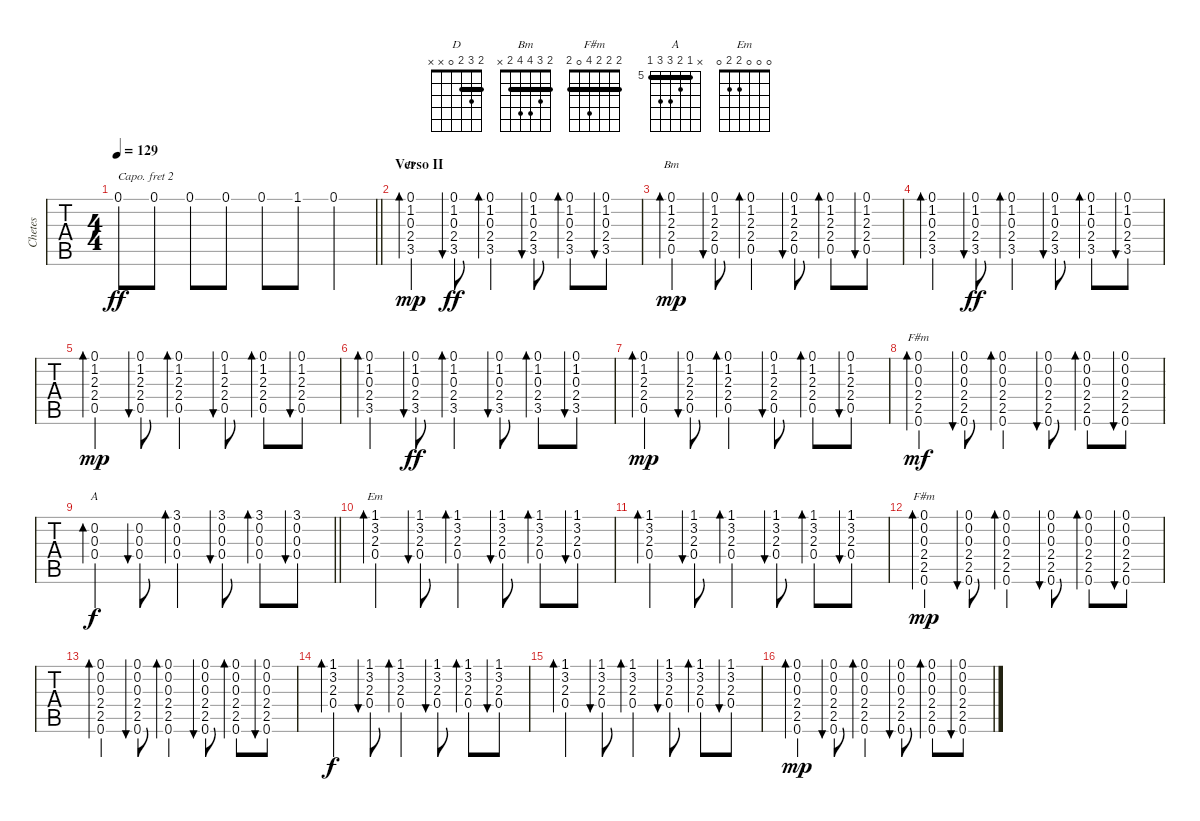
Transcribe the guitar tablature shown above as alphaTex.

\track ("Chetes" "Chetes") {instrument acousticguitarsteel}
\staff {tabs}
\capo 2
\tuning (E4 B3 G3 D3 A2 E2) {hide}
\chord ("D" 2 3 2 0 x x) {barre 2}
\chord ("Bm" 2 3 4 4 2 x) {barre 2}
\chord ("F#m" 2 2 2 4 4 2) {barre 2}
\chord ("A" x 5 6 7 7 5) {firstfret 5 barre 5}
\chord ("Em" 0 0 0 2 2 0)
\chord ("F#m" 2 2 2 4 0 2) {barre 2}
\ts (4 4)
\tempo 129
\clef g2
\barLineRight lightlight
\ks d
0.1{t}.8{dy ff} 0.1.8 0.1.8 0.1.8 0.1.8 1.1.8 0.1.4 |
\section ("" "Verso II")
(0.1 1.2 0.3 2.4 3.5).4{bd 30 ch "D" dy mp} (0.1 1.2 0.3 2.4 3.5).8{bu 60 dy ff} (0.1 1.2 0.3 2.4 3.5).4{bd 60} (0.1 1.2 0.3 2.4 3.5).8{bu 30} (0.1 1.2 0.3 2.4 3.5).8{bd 30} (0.1 1.2 0.3 2.4 3.5).8{bu 60} |
(0.1 1.2 2.3 2.4 0.5).4{bd 30 ch "Bm" dy mp} (0.1 1.2 2.3 2.4 0.5).8{bu 30} (0.1 1.2 2.3 2.4 0.5).4{bd 30} (0.1 1.2 2.3 2.4 0.5).8{bu 30} (0.1 1.2 2.3 2.4 0.5).8{bd 30} (0.1 1.2 2.3 2.4 0.5).8{bu 30} |
(0.1 1.2 0.3 2.4 3.5).4{bd 30} (0.1 1.2 0.3 2.4 3.5).8{bu 60 dy ff} (0.1 1.2 0.3 2.4 3.5).4{bd 60} (0.1 1.2 0.3 2.4 3.5).8{bu 30} (0.1 1.2 0.3 2.4 3.5).8{bd 30} (0.1 1.2 0.3 2.4 3.5).8{bu 60} |
(0.1 1.2 2.3 2.4 0.5).4{bd 30 dy mp} (0.1 1.2 2.3 2.4 0.5).8{bu 30} (0.1 1.2 2.3 2.4 0.5).4{bd 30} (0.1 1.2 2.3 2.4 0.5).8{bu 30} (0.1 1.2 2.3 2.4 0.5).8{bd 30} (0.1 1.2 2.3 2.4 0.5).8{bu 30} |
(0.1 1.2 0.3 2.4 3.5).4{bd 30} (0.1 1.2 0.3 2.4 3.5).8{bu 60 dy ff} (0.1 1.2 0.3 2.4 3.5).4{bd 60} (0.1 1.2 0.3 2.4 3.5).8{bu 30} (0.1 1.2 0.3 2.4 3.5).8{bd 30} (0.1 1.2 0.3 2.4 3.5).8{bu 60} |
(0.1 1.2 2.3 2.4 0.5).4{bd 30 dy mp} (0.1 1.2 2.3 2.4 0.5).8{bu 30} (0.1 1.2 2.3 2.4 0.5).4{bd 30} (0.1 1.2 2.3 2.4 0.5).8{bu 30} (0.1 1.2 2.3 2.4 0.5).8{bd 30} (0.1 1.2 2.3 2.4 0.5).8{bu 30} |
(0.1 0.2 0.3 2.4 2.5 0.6).4{bd 30 ch "F#m" dy mf} (0.1 0.2 0.3 2.4 2.5 0.6).8{bu 30} (0.1 0.2 0.3 2.4 2.5 0.6).4{bd 30} (0.1 0.2 0.3 2.4 2.5 0.6).8{bu 30} (0.1 0.2 0.3 2.4 2.5 0.6).8{bd 30} (0.1 0.2 0.3 2.4 2.5 0.6).8{bu 30} |
\barLineRight lightlight
(0.2 0.3 0.4).4{bd 30 ch "A" dy f} (0.2 0.3 0.4).8{bu 30} (3.1 0.2 0.3 0.4).4{bd 30} (3.1 0.2 0.3 0.4).8{bu 60} (3.1 0.2 0.3 0.4).8{bd 30} (3.1 0.2 0.3 0.4).8{bu 60} |
(1.1 3.2 2.3 0.4).4{bd 60 ch "Em"} (1.1 3.2 2.3 0.4).8{bu 30} (1.1 3.2 2.3 0.4).4{bd 30} (1.1 3.2 2.3 0.4).8{bu 30} (1.1 3.2 2.3 0.4).8{bd 30} (1.1 3.2 2.3 0.4).8{bu 30} |
(1.1 3.2 2.3 0.4).4{bd 60} (1.1 3.2 2.3 0.4).8{bu 30} (1.1 3.2 2.3 0.4).4{bd 30} (1.1 3.2 2.3 0.4).8{bu 30} (1.1 3.2 2.3 0.4).8{bd 30} (1.1 3.2 2.3 0.4).8{bu 30} |
(0.1 0.2 0.3 2.4 2.5 0.6).4{bd 60 ch "F#m" dy mp} (0.1 0.2 0.3 2.4 2.5 0.6).8{bu 30} (0.1 0.2 0.3 2.4 2.5 0.6).4{bd 30} (0.1 0.2 0.3 2.4 2.5 0.6).8{bu 30} (0.1 0.2 0.3 2.4 2.5 0.6).8{bd 30} (0.1 0.2 0.3 2.4 2.5 0.6).8{bu 30} |
(0.1 0.2 0.3 2.4 2.5 0.6).4{bd 60} (0.1 0.2 0.3 2.4 2.5 0.6).8{bu 30} (0.1 0.2 0.3 2.4 2.5 0.6).4{bd 30} (0.1 0.2 0.3 2.4 2.5 0.6).8{bu 30} (0.1 0.2 0.3 2.4 2.5 0.6).8{bd 30} (0.1 0.2 0.3 2.4 2.5 0.6).8{bu 30} |
(1.1 3.2 2.3 0.4).4{bd 60 dy f} (1.1 3.2 2.3 0.4).8{bu 30} (1.1 3.2 2.3 0.4).4{bd 30} (1.1 3.2 2.3 0.4).8{bu 30} (1.1 3.2 2.3 0.4).8{bd 30} (1.1 3.2 2.3 0.4).8{bu 30} |
(1.1 3.2 2.3 0.4).4{bd 60} (1.1 3.2 2.3 0.4).8{bu 30} (1.1 3.2 2.3 0.4).4{bd 30} (1.1 3.2 2.3 0.4).8{bu 30} (1.1 3.2 2.3 0.4).8{bd 30} (1.1 3.2 2.3 0.4).8{bu 30} |
(0.1 0.2 0.3 2.4 2.5 0.6).4{bd 60 dy mp} (0.1 0.2 0.3 2.4 2.5 0.6).8{bu 30} (0.1 0.2 0.3 2.4 2.5 0.6).4{bd 30} (0.1 0.2 0.3 2.4 2.5 0.6).8{bu 30} (0.1 0.2 0.3 2.4 2.5 0.6).8{bd 30} (0.1 0.2 0.3 2.4 2.5 0.6).8{bu 30}
